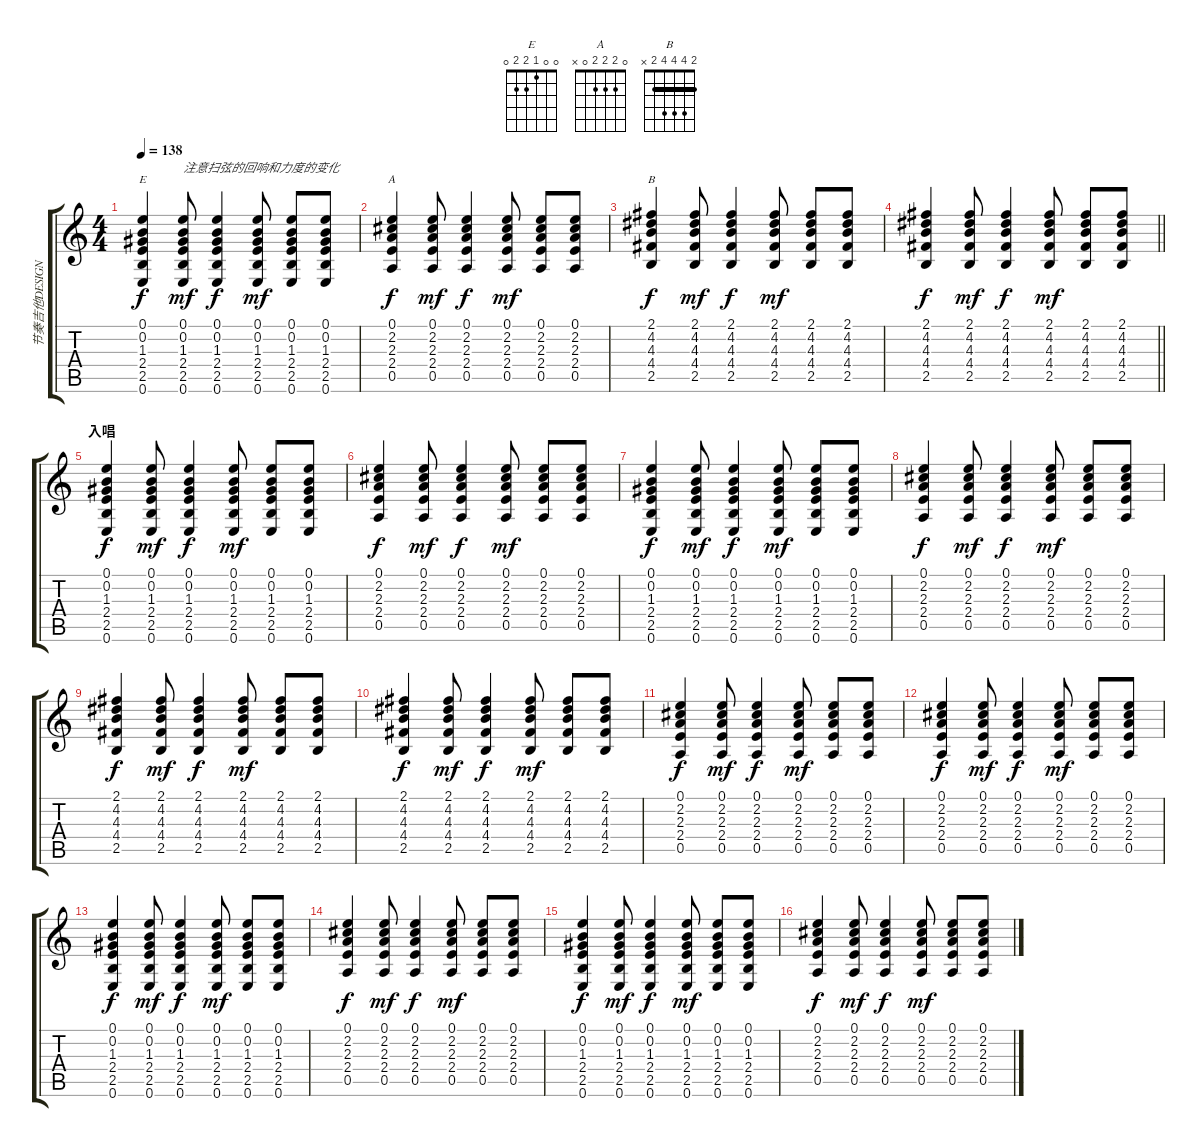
\track ("节奏吉他DESIGN CEO" "节奏吉他DESIGN") {instrument acousticguitarnylon}
\staff {score tabs}
\tuning (E4 B3 G3 D3 A2 E2) {hide}
\chord ("E" 0 0 1 2 2 0)
\chord ("A" 0 2 2 2 0 x)
\chord ("B" 2 4 4 4 2 x) {barre 2}
\ts (4 4)
\tempo 138
\clef g2
\ks c
(0.1 0.2 1.3 2.4 2.5 0.6).4{ch "E" txt "" dy f instrument acousticguitarnylon} (0.1 0.2 1.3 2.4 2.5 0.6).8{txt "注意扫弦的回响和力度的变化" dy mf} (0.1 0.2 1.3 2.4 2.5 0.6).4{dy f} (0.1 0.2 1.3 2.4 2.5 0.6).8{dy mf} (0.1 0.2 1.3 2.4 2.5 0.6).8 (0.1 0.2 1.3 2.4 2.5 0.6).8 |
(0.1 2.2 2.3 2.4 0.5).4{ch "A" dy f} (0.1 2.2 2.3 2.4 0.5).8{dy mf} (0.1 2.2 2.3 2.4 0.5).4{dy f} (0.1 2.2 2.3 2.4 0.5).8{dy mf} (0.1 2.2 2.3 2.4 0.5).8 (0.1 2.2 2.3 2.4 0.5).8 |
(2.1 4.2 4.3 4.4 2.5).4{ch "B" dy f} (2.1 4.2 4.3 4.4 2.5).8{dy mf} (2.1 4.2 4.3 4.4 2.5).4{dy f} (2.1 4.2 4.3 4.4 2.5).8{dy mf} (2.1 4.2 4.3 4.4 2.5).8 (2.1 4.2 4.3 4.4 2.5).8 |
\barLineRight lightlight
(2.1 4.2 4.3 4.4 2.5).4{dy f} (2.1 4.2 4.3 4.4 2.5).8{dy mf} (2.1 4.2 4.3 4.4 2.5).4{dy f} (2.1 4.2 4.3 4.4 2.5).8{dy mf} (2.1 4.2 4.3 4.4 2.5).8 (2.1 4.2 4.3 4.4 2.5).8 |
\section ("" "入唱")
(0.1 0.2 1.3 2.4 2.5 0.6).4{dy f} (0.1 0.2 1.3 2.4 2.5 0.6).8{dy mf} (0.1 0.2 1.3 2.4 2.5 0.6).4{dy f} (0.1 0.2 1.3 2.4 2.5 0.6).8{dy mf} (0.1 0.2 1.3 2.4 2.5 0.6).8 (0.1 0.2 1.3 2.4 2.5 0.6).8 |
(0.1 2.2 2.3 2.4 0.5).4{dy f} (0.1 2.2 2.3 2.4 0.5).8{dy mf} (0.1 2.2 2.3 2.4 0.5).4{dy f} (0.1 2.2 2.3 2.4 0.5).8{dy mf} (0.1 2.2 2.3 2.4 0.5).8 (0.1 2.2 2.3 2.4 0.5).8 |
(0.1 0.2 1.3 2.4 2.5 0.6).4{dy f} (0.1 0.2 1.3 2.4 2.5 0.6).8{dy mf} (0.1 0.2 1.3 2.4 2.5 0.6).4{dy f} (0.1 0.2 1.3 2.4 2.5 0.6).8{dy mf} (0.1 0.2 1.3 2.4 2.5 0.6).8 (0.1 0.2 1.3 2.4 2.5 0.6).8 |
(0.1 2.2 2.3 2.4 0.5).4{dy f} (0.1 2.2 2.3 2.4 0.5).8{dy mf} (0.1 2.2 2.3 2.4 0.5).4{dy f} (0.1 2.2 2.3 2.4 0.5).8{dy mf} (0.1 2.2 2.3 2.4 0.5).8 (0.1 2.2 2.3 2.4 0.5).8 |
(2.1 4.2 4.3 4.4 2.5).4{dy f} (2.1 4.2 4.3 4.4 2.5).8{dy mf} (2.1 4.2 4.3 4.4 2.5).4{dy f} (2.1 4.2 4.3 4.4 2.5).8{dy mf} (2.1 4.2 4.3 4.4 2.5).8 (2.1 4.2 4.3 4.4 2.5).8 |
(2.1 4.2 4.3 4.4 2.5).4{dy f} (2.1 4.2 4.3 4.4 2.5).8{dy mf} (2.1 4.2 4.3 4.4 2.5).4{dy f} (2.1 4.2 4.3 4.4 2.5).8{dy mf} (2.1 4.2 4.3 4.4 2.5).8 (2.1 4.2 4.3 4.4 2.5).8 |
(0.1 2.2 2.3 2.4 0.5).4{dy f} (0.1 2.2 2.3 2.4 0.5).8{dy mf} (0.1 2.2 2.3 2.4 0.5).4{dy f} (0.1 2.2 2.3 2.4 0.5).8{dy mf} (0.1 2.2 2.3 2.4 0.5).8 (0.1 2.2 2.3 2.4 0.5).8 |
(0.1 2.2 2.3 2.4 0.5).4{dy f} (0.1 2.2 2.3 2.4 0.5).8{dy mf} (0.1 2.2 2.3 2.4 0.5).4{dy f} (0.1 2.2 2.3 2.4 0.5).8{dy mf} (0.1 2.2 2.3 2.4 0.5).8 (0.1 2.2 2.3 2.4 0.5).8 |
(0.1 0.2 1.3 2.4 2.5 0.6).4{dy f} (0.1 0.2 1.3 2.4 2.5 0.6).8{dy mf} (0.1 0.2 1.3 2.4 2.5 0.6).4{dy f} (0.1 0.2 1.3 2.4 2.5 0.6).8{dy mf} (0.1 0.2 1.3 2.4 2.5 0.6).8 (0.1 0.2 1.3 2.4 2.5 0.6).8 |
(0.1 2.2 2.3 2.4 0.5).4{dy f} (0.1 2.2 2.3 2.4 0.5).8{dy mf} (0.1 2.2 2.3 2.4 0.5).4{dy f} (0.1 2.2 2.3 2.4 0.5).8{dy mf} (0.1 2.2 2.3 2.4 0.5).8 (0.1 2.2 2.3 2.4 0.5).8 |
(0.1 0.2 1.3 2.4 2.5 0.6).4{dy f} (0.1 0.2 1.3 2.4 2.5 0.6).8{dy mf} (0.1 0.2 1.3 2.4 2.5 0.6).4{dy f} (0.1 0.2 1.3 2.4 2.5 0.6).8{dy mf} (0.1 0.2 1.3 2.4 2.5 0.6).8 (0.1 0.2 1.3 2.4 2.5 0.6).8 |
(0.1 2.2 2.3 2.4 0.5).4{dy f} (0.1 2.2 2.3 2.4 0.5).8{dy mf} (0.1 2.2 2.3 2.4 0.5).4{dy f} (0.1 2.2 2.3 2.4 0.5).8{dy mf} (0.1 2.2 2.3 2.4 0.5).8 (0.1 2.2 2.3 2.4 0.5).8
